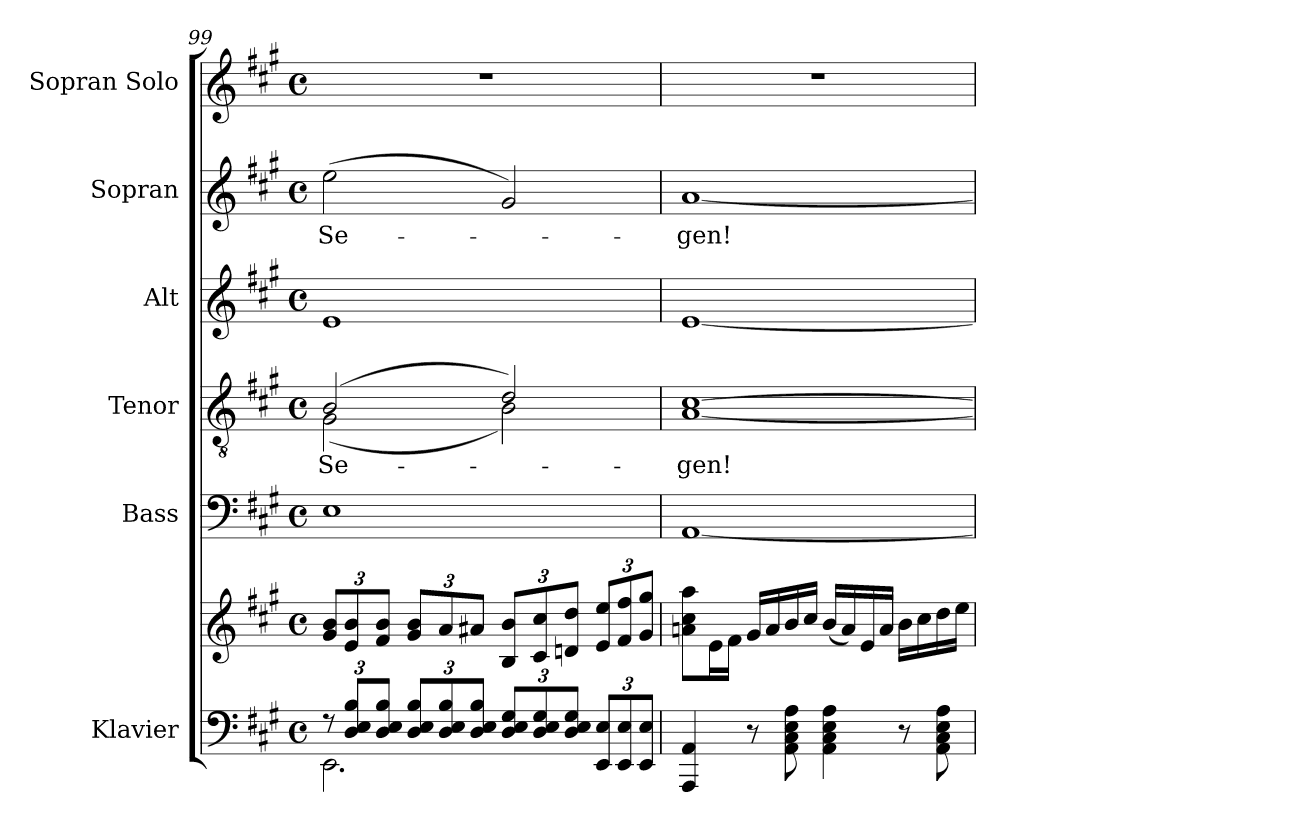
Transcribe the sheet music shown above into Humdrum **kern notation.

**kern	**kern	**kern	**kern	**text	**kern	**kern	**text	**kern
*part6	*part6	*part5	*part4	*part4	*part3	*part2	*part2	*part1
*staff7	*staff6	*staff5	*staff4	*staff4	*staff3	*staff2	*staff2	*staff1
*I"Klavier	*	*I"Bass	*I"Tenor	*	*I"Alt	*I"Sopran	*	*I"Sopran Solo
*	*	*I'B	*I'T	*	*I'A	*I'S	*	*
*clefF4	*clefG2	*clefF4	*clefGv2	*	*clefG2	*clefG2	*	*clefG2
*k[f#c#g#]	*k[f#c#g#]	*k[f#c#g#]	*k[f#c#g#]	*	*k[f#c#g#]	*k[f#c#g#]	*	*k[f#c#g#]
*M4/4	*M4/4	*M4/4	*M4/4	*	*M4/4	*M4/4	*	*M4/4
*met(c)	*met(c)	*met(c)	*met(c)	*	*met(c)	*met(c)	*	*met(c)
*Xbrackettup	*Xbrackettup	*	*	*	*	*	*	*
=99	=99	=99	=99	=99	=99	=99	=99	=99
*^	*	*	*	*	*	*	*	*
!	!	!	!	!	!LO:LY:b	!	!	!LO:LY:b	!
*	*	*	*	*^	*	*	*	*	*
12r	2.EE\	12g#/ 12b/L	1E	(2B/	(2G#\	Se-	1e	(2ee\	Se-	1r
12D/ 12E/ 12B/L	.	12e/ 12b/	.	.	.	.	.	.	.	.
12D/ 12E/ 12B/J	.	12f#/ 12b/J	.	.	.	.	.	.	.	.
12D/ 12E/ 12B/L	.	12g#/ 12b/L	.	.	.	.	.	.	.	.
12D/ 12E/ 12B/	.	12a/	.	.	.	.	.	.	.	.
12D/ 12E/ 12B/J	.	12a#X/J	.	.	.	.	.	.	.	.
12D/ 12E/ 12G#/L	.	12B/ 12b/L	.	2d/)	2B\)	.	.	2g#/)	.	.
12D/ 12E/ 12G#/	.	12c#/ 12cc#/	.	.	.	.	.	.	.	.
12D/ 12E/ 12G#/J	.	12dn/ 12dd/J	.	.	.	.	.	.	.	.
12EE/ 12E/L	4ryy	12e/ 12ee/L	.	.	.	.	.	.	.	.
12EE/ 12E/	.	12f#/ 12ff#/	.	.	.	.	.	.	.	.
12EE/ 12E/J	.	12g#/ 12gg#/J	.	.	.	.	.	.	.	.
*v	*v	*	*	*v	*v	*	*	*	*	*
!!LO:LB:g=z
=100	=100	=100	=100	=100	=100	=100	=100	=100
!	!	!	!	!LO:LY:b	!	!	!LO:LY:b	!
4AAA/ 4AA/	8an\ 8cc#\ 8aa\L	[1AA	[1A [1c#	-gen!	[1e	[1a	-gen!	1r
.	16e\L	.	.	.	.	.	.	.
.	16f#\JJ	.	.	.	.	.	.	.
8r	16g#/LL	.	.	.	.	.	.	.
.	16a/	.	.	.	.	.	.	.
8AA\ 8C#\ 8E\ 8A\	16b/	.	.	.	.	.	.	.
.	16cc#/JJ	.	.	.	.	.	.	.
4AA\ 4C#\ 4E\ 4A\	(16b/LL	.	.	.	.	.	.	.
.	16a/)	.	.	.	.	.	.	.
.	16e/	.	.	.	.	.	.	.
.	16a/JJ	.	.	.	.	.	.	.
8r	16b\LL	.	.	.	.	.	.	.
.	16cc#\	.	.	.	.	.	.	.
8AA\ 8C#\ 8E\ 8A\	16dd\	.	.	.	.	.	.	.
.	16ee\JJ	.	.	.	.	.	.	.
=	=	=	=	=	=	=	=	=
*-	*-	*-	*-	*-	*-	*-	*-	*-
